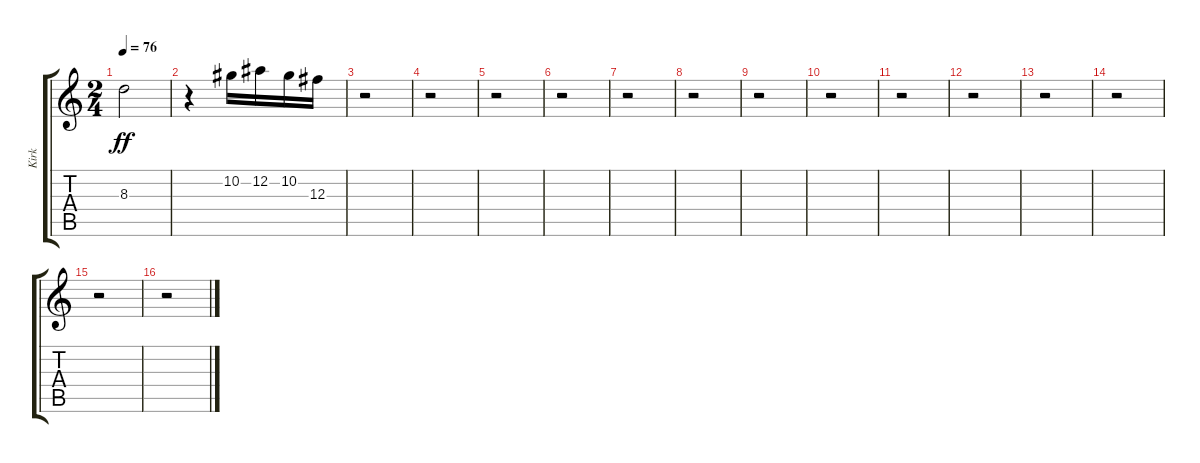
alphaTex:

\track ("Kirk" "Kirk") {instrument distortionguitar}
\staff {score tabs}
\tuning (Eb4 Bb3 Gb3 Db3 Ab2 Eb2) {hide}
\ts (2 4)
\tempo 76
\clef g2
\ks c
8.3.2{dy ff} |
r.4 10.2.16 12.2.16 10.2.16 12.3.16 |
r.2 |
r.2 |
r.2 |
r.2 |
r.2 |
r.2 |
r.2 |
r.2 |
r.2 |
r.2 |
r.2 |
r.2 |
r.2 |
r.2
